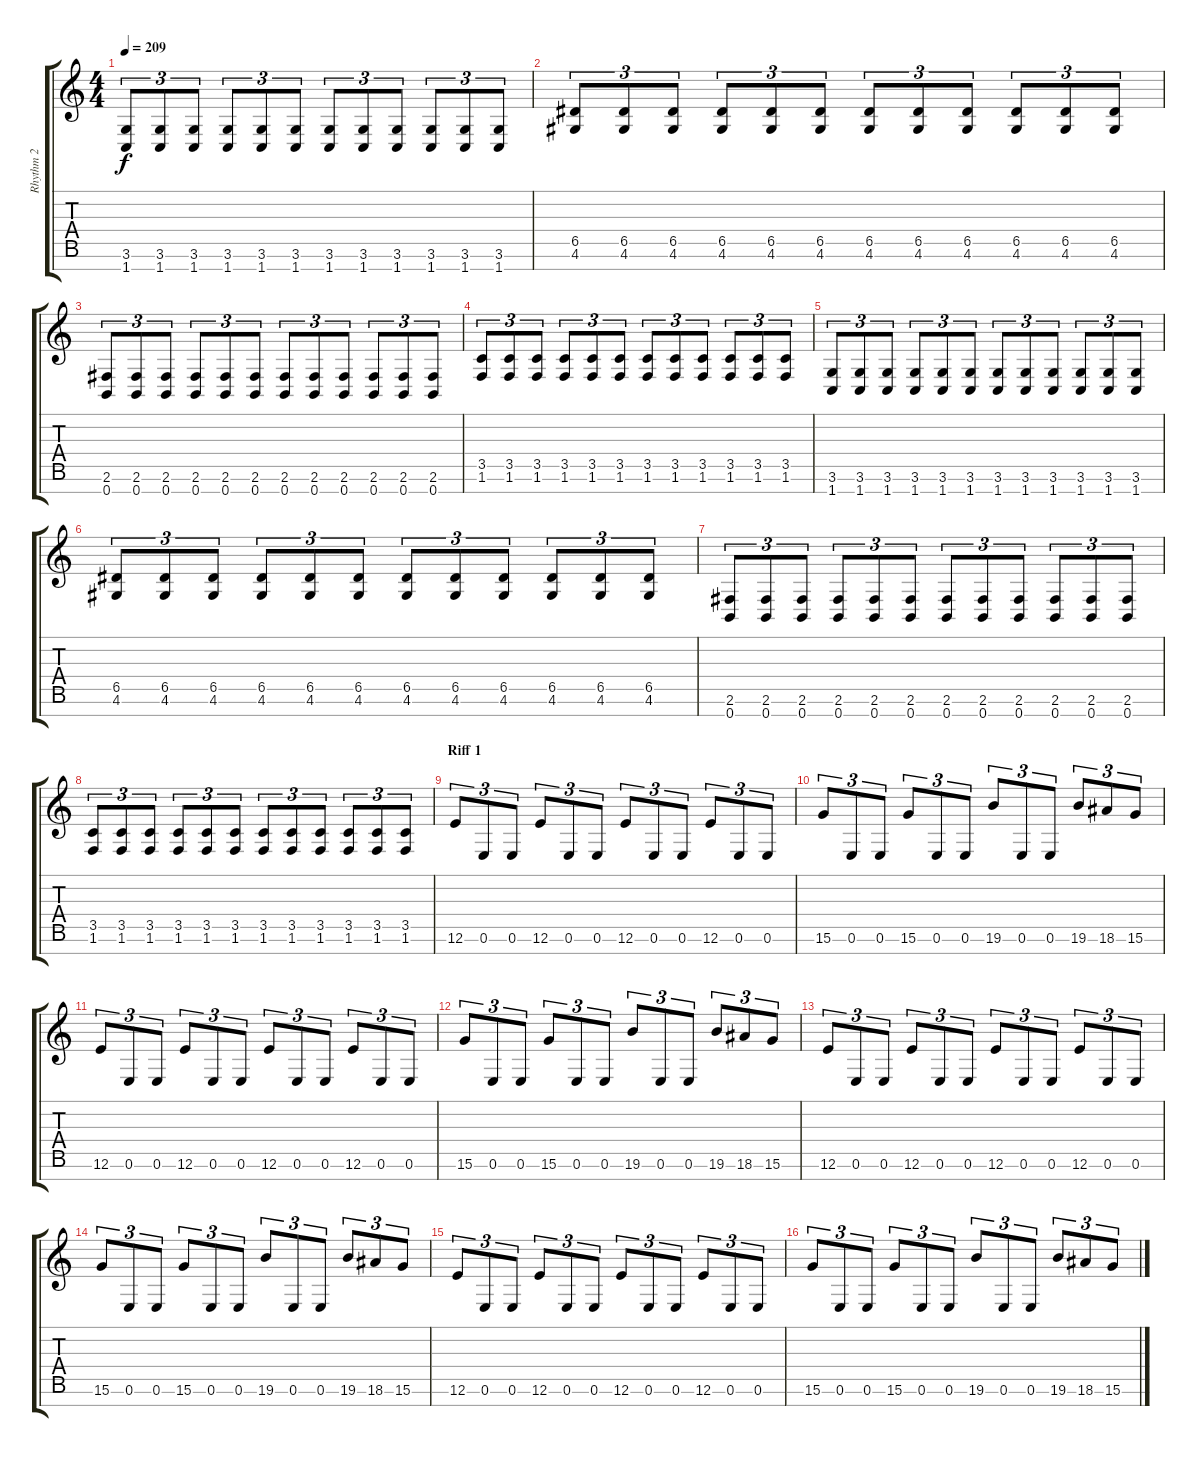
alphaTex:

\track ("Rhythm 2" "Rhythm 2") {instrument overdrivenguitar}
\staff {score tabs}
\tuning (E4 B3 G3 D3 A2 E2 B1) {hide}
\ts (4 4)
\tempo 209
\clef g2
\ks c
(3.6 1.7).8{tu (3 2) dy f} (3.6 1.7).8{tu (3 2)} (3.6 1.7).8{tu (3 2)} (3.6 1.7).8{tu (3 2)} (3.6 1.7).8{tu (3 2)} (3.6 1.7).8{tu (3 2)} (3.6 1.7).8{tu (3 2)} (3.6 1.7).8{tu (3 2)} (3.6 1.7).8{tu (3 2)} (3.6 1.7).8{tu (3 2)} (3.6 1.7).8{tu (3 2)} (3.6 1.7).8{tu (3 2)} |
(6.5 4.6).8{tu (3 2)} (6.5 4.6).8{tu (3 2)} (6.5 4.6).8{tu (3 2)} (6.5 4.6).8{tu (3 2)} (6.5 4.6).8{tu (3 2)} (6.5 4.6).8{tu (3 2)} (6.5 4.6).8{tu (3 2)} (6.5 4.6).8{tu (3 2)} (6.5 4.6).8{tu (3 2)} (6.5 4.6).8{tu (3 2)} (6.5 4.6).8{tu (3 2)} (6.5 4.6).8{tu (3 2)} |
(2.6 0.7).8{tu (3 2)} (2.6 0.7).8{tu (3 2)} (2.6 0.7).8{tu (3 2)} (2.6 0.7).8{tu (3 2)} (2.6 0.7).8{tu (3 2)} (2.6 0.7).8{tu (3 2)} (2.6 0.7).8{tu (3 2)} (2.6 0.7).8{tu (3 2)} (2.6 0.7).8{tu (3 2)} (2.6 0.7).8{tu (3 2)} (2.6 0.7).8{tu (3 2)} (2.6 0.7).8{tu (3 2)} |
(3.5 1.6).8{tu (3 2)} (3.5 1.6).8{tu (3 2)} (3.5 1.6).8{tu (3 2)} (3.5 1.6).8{tu (3 2)} (3.5 1.6).8{tu (3 2)} (3.5 1.6).8{tu (3 2)} (3.5 1.6).8{tu (3 2)} (3.5 1.6).8{tu (3 2)} (3.5 1.6).8{tu (3 2)} (3.5 1.6).8{tu (3 2)} (3.5 1.6).8{tu (3 2)} (3.5 1.6).8{tu (3 2)} |
(3.6 1.7).8{tu (3 2)} (3.6 1.7).8{tu (3 2)} (3.6 1.7).8{tu (3 2)} (3.6 1.7).8{tu (3 2)} (3.6 1.7).8{tu (3 2)} (3.6 1.7).8{tu (3 2)} (3.6 1.7).8{tu (3 2)} (3.6 1.7).8{tu (3 2)} (3.6 1.7).8{tu (3 2)} (3.6 1.7).8{tu (3 2)} (3.6 1.7).8{tu (3 2)} (3.6 1.7).8{tu (3 2)} |
(6.5 4.6).8{tu (3 2)} (6.5 4.6).8{tu (3 2)} (6.5 4.6).8{tu (3 2)} (6.5 4.6).8{tu (3 2)} (6.5 4.6).8{tu (3 2)} (6.5 4.6).8{tu (3 2)} (6.5 4.6).8{tu (3 2)} (6.5 4.6).8{tu (3 2)} (6.5 4.6).8{tu (3 2)} (6.5 4.6).8{tu (3 2)} (6.5 4.6).8{tu (3 2)} (6.5 4.6).8{tu (3 2)} |
(2.6 0.7).8{tu (3 2)} (2.6 0.7).8{tu (3 2)} (2.6 0.7).8{tu (3 2)} (2.6 0.7).8{tu (3 2)} (2.6 0.7).8{tu (3 2)} (2.6 0.7).8{tu (3 2)} (2.6 0.7).8{tu (3 2)} (2.6 0.7).8{tu (3 2)} (2.6 0.7).8{tu (3 2)} (2.6 0.7).8{tu (3 2)} (2.6 0.7).8{tu (3 2)} (2.6 0.7).8{tu (3 2)} |
(3.5 1.6).8{tu (3 2)} (3.5 1.6).8{tu (3 2)} (3.5 1.6).8{tu (3 2)} (3.5 1.6).8{tu (3 2)} (3.5 1.6).8{tu (3 2)} (3.5 1.6).8{tu (3 2)} (3.5 1.6).8{tu (3 2)} (3.5 1.6).8{tu (3 2)} (3.5 1.6).8{tu (3 2)} (3.5 1.6).8{tu (3 2)} (3.5 1.6).8{tu (3 2)} (3.5 1.6).8{tu (3 2)} |
\section ("" "Riff 1")
12.6.8{tu (3 2)} 0.6.8{tu (3 2)} 0.6.8{tu (3 2)} 12.6.8{tu (3 2)} 0.6.8{tu (3 2)} 0.6.8{tu (3 2)} 12.6.8{tu (3 2)} 0.6.8{tu (3 2)} 0.6.8{tu (3 2)} 12.6.8{tu (3 2)} 0.6.8{tu (3 2)} 0.6.8{tu (3 2)} |
15.6.8{tu (3 2)} 0.6.8{tu (3 2)} 0.6.8{tu (3 2)} 15.6.8{tu (3 2)} 0.6.8{tu (3 2)} 0.6.8{tu (3 2)} 19.6.8{tu (3 2)} 0.6.8{tu (3 2)} 0.6.8{tu (3 2)} 19.6.8{tu (3 2)} 18.6.8{tu (3 2)} 15.6.8{tu (3 2)} |
12.6.8{tu (3 2)} 0.6.8{tu (3 2)} 0.6.8{tu (3 2)} 12.6.8{tu (3 2)} 0.6.8{tu (3 2)} 0.6.8{tu (3 2)} 12.6.8{tu (3 2)} 0.6.8{tu (3 2)} 0.6.8{tu (3 2)} 12.6.8{tu (3 2)} 0.6.8{tu (3 2)} 0.6.8{tu (3 2)} |
15.6.8{tu (3 2)} 0.6.8{tu (3 2)} 0.6.8{tu (3 2)} 15.6.8{tu (3 2)} 0.6.8{tu (3 2)} 0.6.8{tu (3 2)} 19.6.8{tu (3 2)} 0.6.8{tu (3 2)} 0.6.8{tu (3 2)} 19.6.8{tu (3 2)} 18.6.8{tu (3 2)} 15.6.8{tu (3 2)} |
12.6.8{tu (3 2)} 0.6.8{tu (3 2)} 0.6.8{tu (3 2)} 12.6.8{tu (3 2)} 0.6.8{tu (3 2)} 0.6.8{tu (3 2)} 12.6.8{tu (3 2)} 0.6.8{tu (3 2)} 0.6.8{tu (3 2)} 12.6.8{tu (3 2)} 0.6.8{tu (3 2)} 0.6.8{tu (3 2)} |
15.6.8{tu (3 2)} 0.6.8{tu (3 2)} 0.6.8{tu (3 2)} 15.6.8{tu (3 2)} 0.6.8{tu (3 2)} 0.6.8{tu (3 2)} 19.6.8{tu (3 2)} 0.6.8{tu (3 2)} 0.6.8{tu (3 2)} 19.6.8{tu (3 2)} 18.6.8{tu (3 2)} 15.6.8{tu (3 2)} |
12.6.8{tu (3 2)} 0.6.8{tu (3 2)} 0.6.8{tu (3 2)} 12.6.8{tu (3 2)} 0.6.8{tu (3 2)} 0.6.8{tu (3 2)} 12.6.8{tu (3 2)} 0.6.8{tu (3 2)} 0.6.8{tu (3 2)} 12.6.8{tu (3 2)} 0.6.8{tu (3 2)} 0.6.8{tu (3 2)} |
15.6.8{tu (3 2)} 0.6.8{tu (3 2)} 0.6.8{tu (3 2)} 15.6.8{tu (3 2)} 0.6.8{tu (3 2)} 0.6.8{tu (3 2)} 19.6.8{tu (3 2)} 0.6.8{tu (3 2)} 0.6.8{tu (3 2)} 19.6.8{tu (3 2)} 18.6.8{tu (3 2)} 15.6.8{tu (3 2)}
